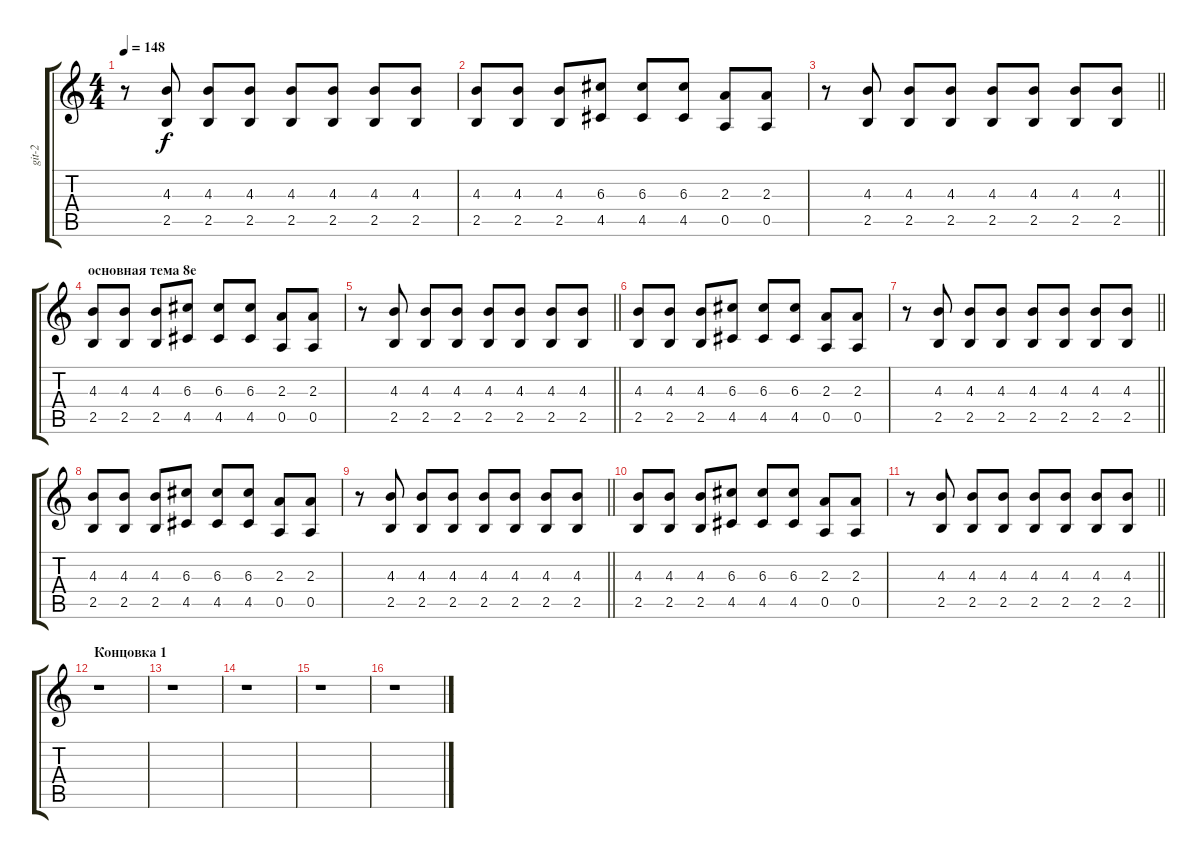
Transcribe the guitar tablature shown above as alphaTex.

\track ("git-2" "git-2") {instrument overdrivenguitar}
\staff {score tabs}
\tuning (E4 B3 G3 D3 A2 E2) {hide}
\ts (4 4)
\tempo 148
\clef g2
\ks c
r.8{dy f} (4.3 2.5).8 (4.3 2.5).8 (4.3 2.5).8 (4.3 2.5).8 (4.3 2.5).8 (4.3 2.5).8 (4.3 2.5).8 |
(4.3 2.5).8 (4.3 2.5).8 (4.3 2.5).8 (6.3 4.5).8 (6.3 4.5).8 (6.3 4.5).8 (2.3 0.5).8 (2.3 0.5).8 |
\barLineRight lightlight
r.8 (4.3 2.5).8 (4.3 2.5).8 (4.3 2.5).8 (4.3 2.5).8 (4.3 2.5).8 (4.3 2.5).8 (4.3 2.5).8 |
\section ("" "основная тема 8е")
(4.3 2.5).8 (4.3 2.5).8 (4.3 2.5).8 (6.3 4.5).8 (6.3 4.5).8 (6.3 4.5).8 (2.3 0.5).8 (2.3 0.5).8 |
\barLineRight lightlight
r.8 (4.3 2.5).8 (4.3 2.5).8 (4.3 2.5).8 (4.3 2.5).8 (4.3 2.5).8 (4.3 2.5).8 (4.3 2.5).8 |
(4.3 2.5).8 (4.3 2.5).8 (4.3 2.5).8 (6.3 4.5).8 (6.3 4.5).8 (6.3 4.5).8 (2.3 0.5).8 (2.3 0.5).8 |
\barLineRight lightlight
r.8 (4.3 2.5).8 (4.3 2.5).8 (4.3 2.5).8 (4.3 2.5).8 (4.3 2.5).8 (4.3 2.5).8 (4.3 2.5).8 |
(4.3 2.5).8 (4.3 2.5).8 (4.3 2.5).8 (6.3 4.5).8 (6.3 4.5).8 (6.3 4.5).8 (2.3 0.5).8 (2.3 0.5).8 |
\barLineRight lightlight
r.8 (4.3 2.5).8 (4.3 2.5).8 (4.3 2.5).8 (4.3 2.5).8 (4.3 2.5).8 (4.3 2.5).8 (4.3 2.5).8 |
(4.3 2.5).8 (4.3 2.5).8 (4.3 2.5).8 (6.3 4.5).8 (6.3 4.5).8 (6.3 4.5).8 (2.3 0.5).8 (2.3 0.5).8 |
\barLineRight lightlight
r.8 (4.3 2.5).8 (4.3 2.5).8 (4.3 2.5).8 (4.3 2.5).8 (4.3 2.5).8 (4.3 2.5).8 (4.3 2.5).8 |
\section ("" "Концовка 1")
r.1 |
r.1 |
r.1 |
r.1 |
r.1
